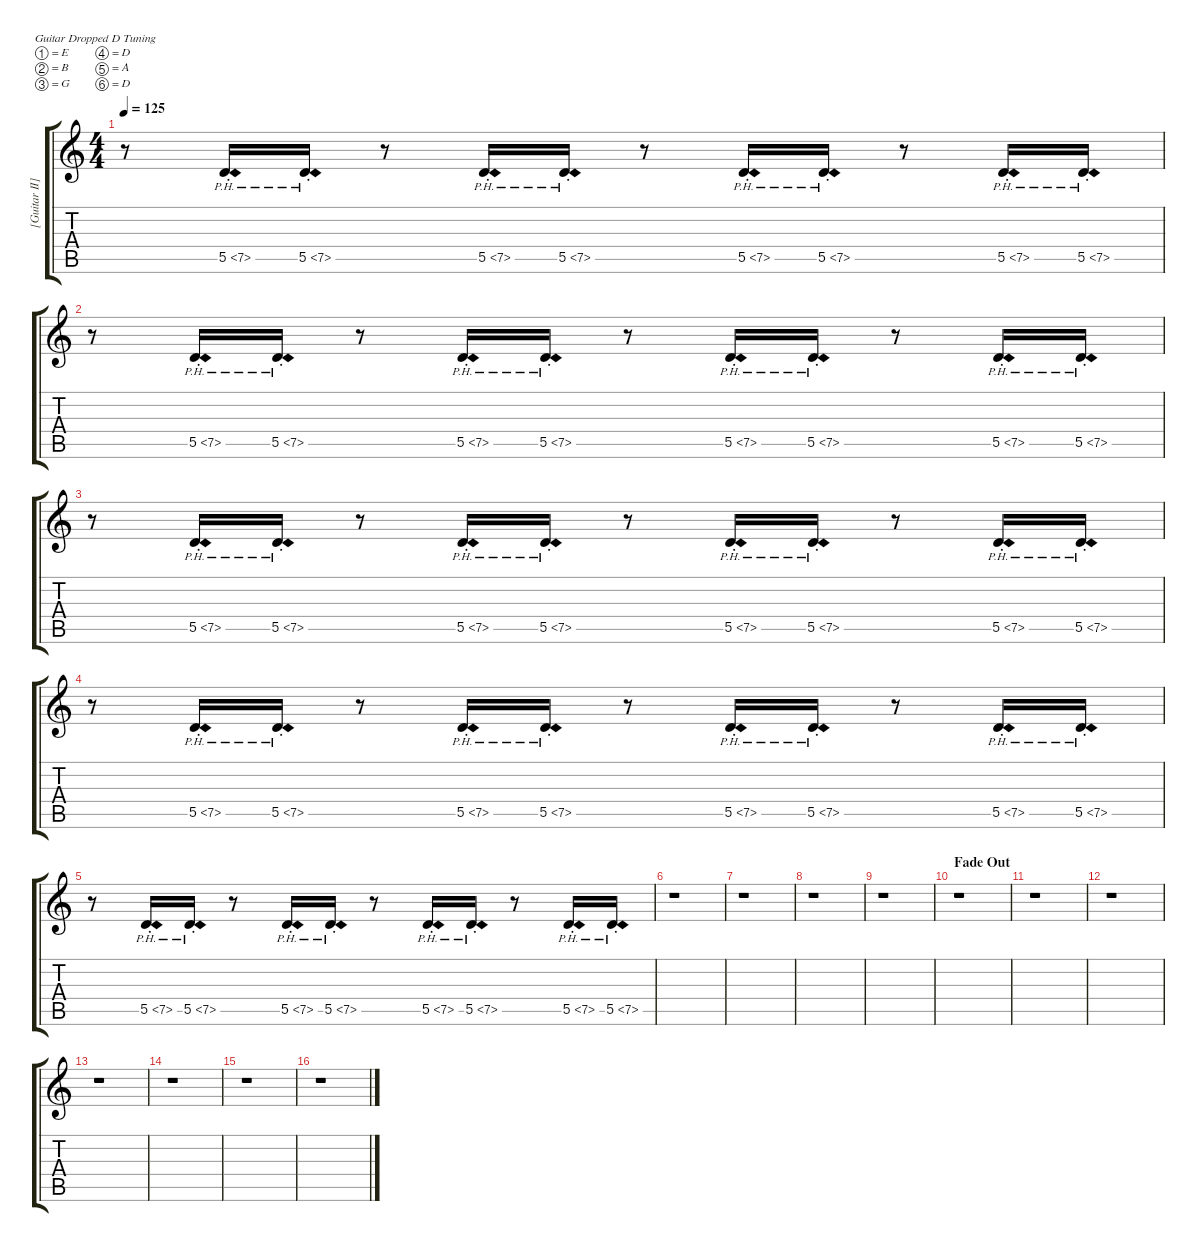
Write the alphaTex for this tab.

\hideDynamics
\bracketExtendMode groupsimilarinstruments
\firstSystemTrackNameMode fullname
\otherSystemsTrackNameMode fullname
\otherSystemsTrackNameOrientation horizontal
\track ("[Guitar II]" "E-Gt") {instrument distortionguitar}
\staff {score tabs}
\tuning (E4 B3 G3 D3 A2 D2)
\ts (4 4)
\tempo 125
\clef g2
\ks c
r.8{dy p} 5.5{ph 2 st}.16 5.5{ph 2 st}.16 r.8 5.5{ph 2 st}.16 5.5{ph 2 st}.16 r.8 5.5{ph 2 st}.16 5.5{ph 2 st}.16 r.8 5.5{ph 2 st}.16 5.5{ph 2 st}.16 |
r.8 5.5{ph 2 st}.16 5.5{ph 2 st}.16 r.8 5.5{ph 2 st}.16 5.5{ph 2 st}.16 r.8 5.5{ph 2 st}.16 5.5{ph 2 st}.16 r.8 5.5{ph 2 st}.16 5.5{ph 2 st}.16 |
r.8 5.5{ph 2 st}.16 5.5{ph 2 st}.16 r.8 5.5{ph 2 st}.16 5.5{ph 2 st}.16 r.8 5.5{ph 2 st}.16 5.5{ph 2 st}.16 r.8 5.5{ph 2 st}.16 5.5{ph 2 st}.16 |
r.8 5.5{ph 2 st}.16 5.5{ph 2 st}.16 r.8 5.5{ph 2 st}.16 5.5{ph 2 st}.16 r.8 5.5{ph 2 st}.16 5.5{ph 2 st}.16 r.8 5.5{ph 2 st}.16 5.5{ph 2 st}.16 |
r.8 5.5{ph 2 st}.16 5.5{ph 2 st}.16 r.8 5.5{ph 2 st}.16 5.5{ph 2 st}.16 r.8 5.5{ph 2 st}.16 5.5{ph 2 st}.16 r.8 5.5{ph 2 st}.16 5.5{ph 2 st}.16 |
r.1 |
r.1 |
r.1 |
r.1 |
\section ("" "Fade Out")
r.1 |
r.1 |
r.1 |
r.1 |
r.1 |
r.1 |
r.1
